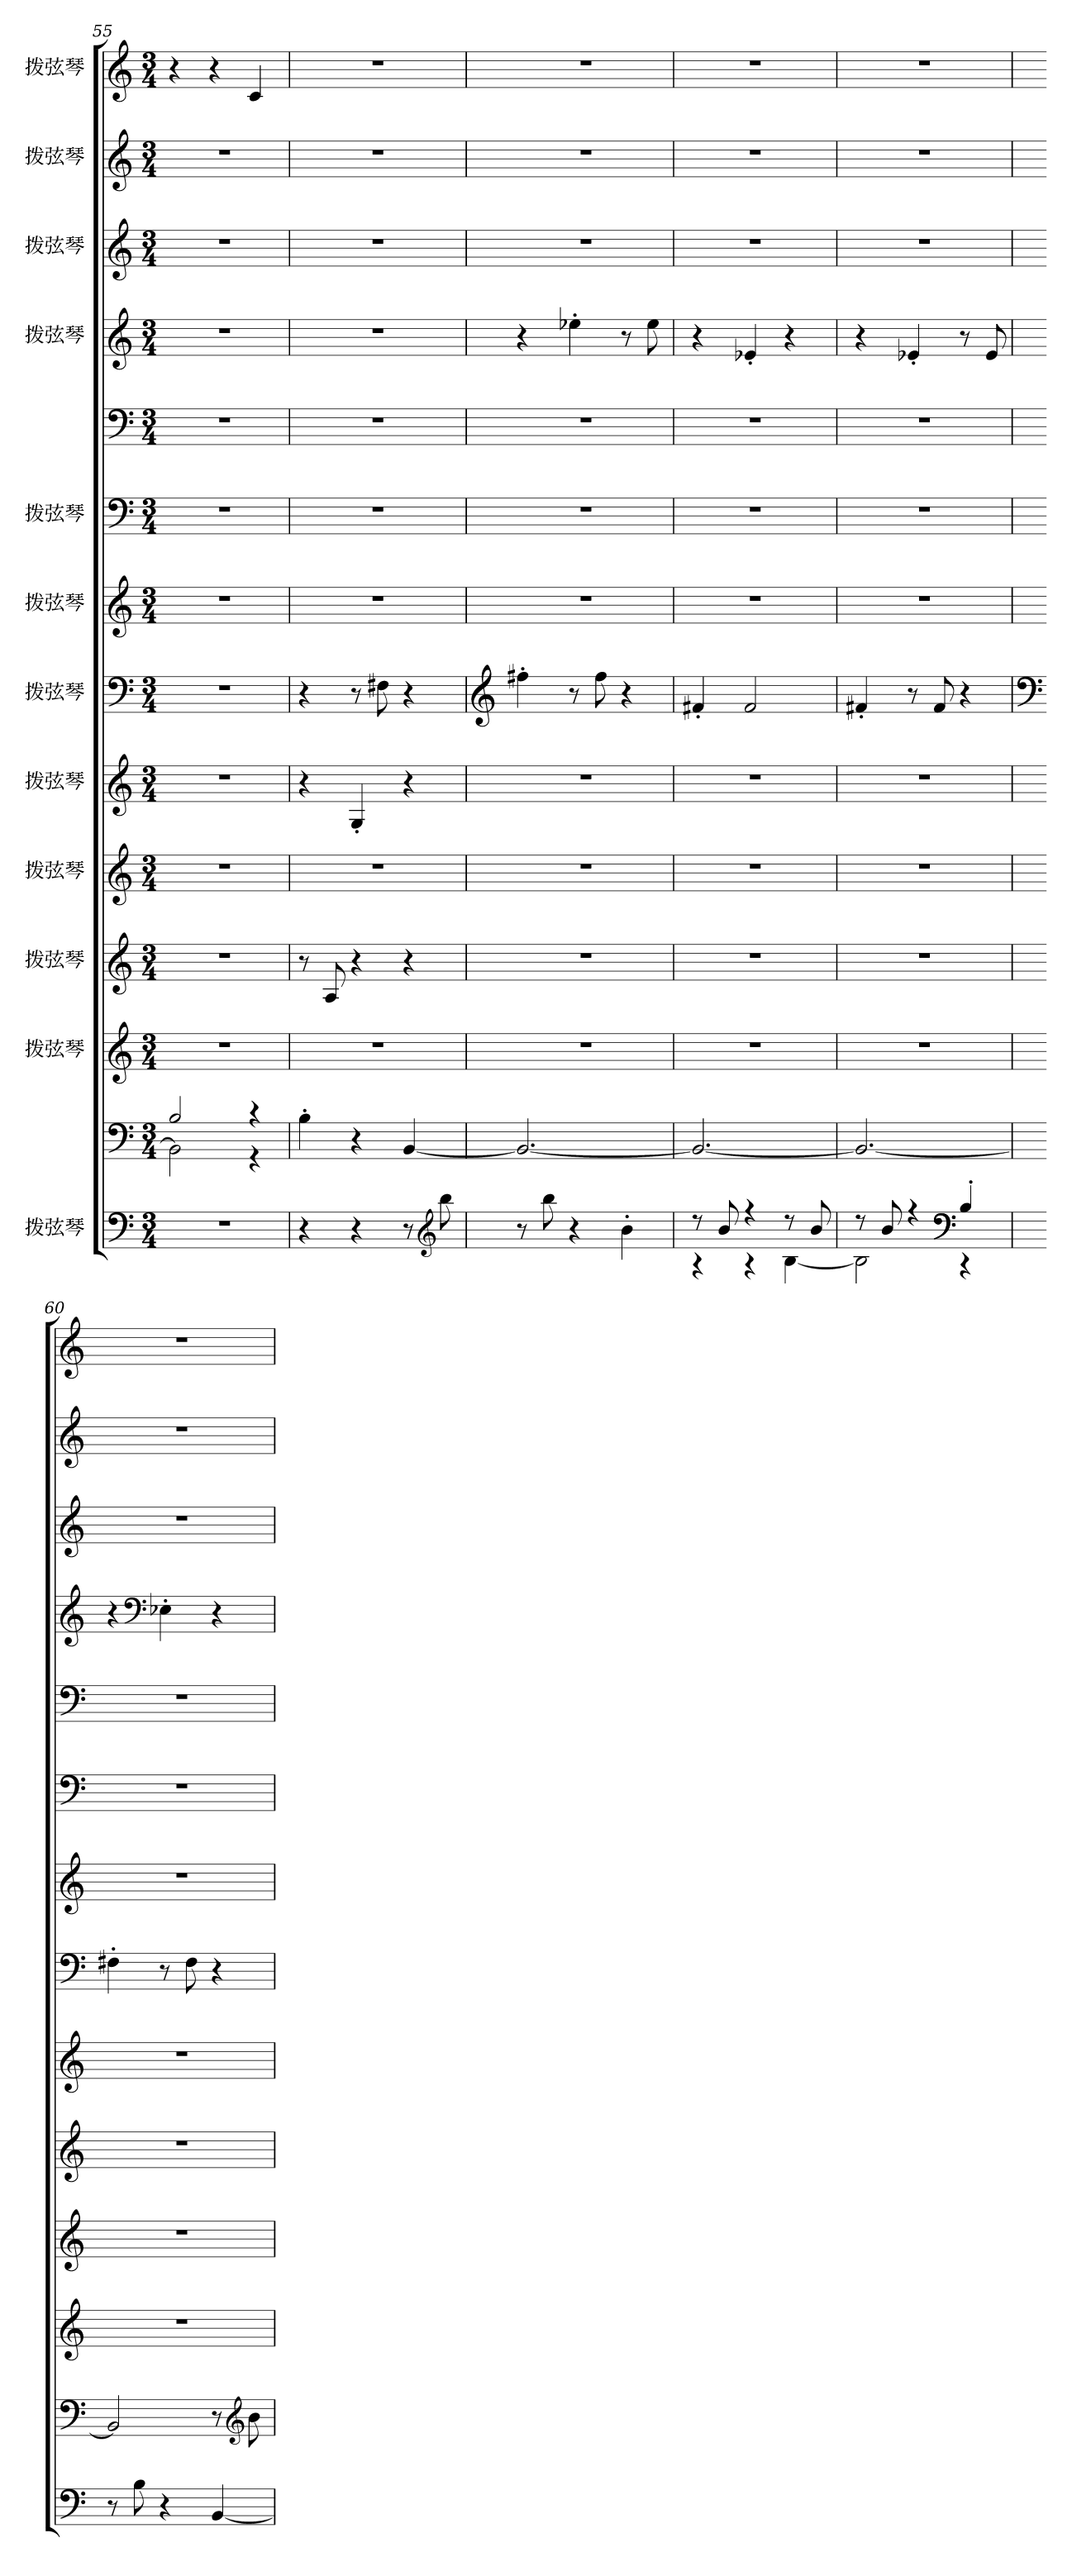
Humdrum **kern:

**kern	**kern	**kern	**kern	**kern	**kern	**kern	**kern	**kern	**kern	**kern	**kern	**kern	**kern
*part12	*part12	*part11	*part10	*part9	*part8	*part7	*part6	*part5	*part5	*part4	*part3	*part2	*part1
*staff14	*staff13	*staff12	*staff11	*staff10	*staff9	*staff8	*staff7	*staff6	*staff5	*staff4	*staff3	*staff2	*staff1
*I"拨弦琴	*	*I"拨弦琴	*I"拨弦琴	*I"拨弦琴	*I"拨弦琴	*I"拨弦琴	*I"拨弦琴	*I"拨弦琴	*	*I"拨弦琴	*I"拨弦琴	*I"拨弦琴	*I"拨弦琴
*clefF4	*clefF4	*clefG2	*clefG2	*clefG2	*clefG2	*clefF4	*clefG2	*clefF4	*clefF4	*clefG2	*clefG2	*clefG2	*clefG2
*k[]	*k[]	*k[]	*k[]	*k[]	*k[]	*k[]	*k[]	*k[]	*k[]	*k[]	*k[]	*k[]	*k[]
*M3/4	*M3/4	*M3/4	*M3/4	*M3/4	*M3/4	*M3/4	*M3/4	*M3/4	*M3/4	*M3/4	*M3/4	*M3/4	*M3/4
=55	=55	=55	=55	=55	=55	=55	=55	=55	=55	=55	=55	=55	=55
*	*^	*	*	*	*	*	*	*	*	*	*	*	*
2.r	2B/	2BB\]	2.r	2.r	2.r	2.r	2.r	2.r	2.r	2.r	2.r	2.r	2.r	4r
.	.	.	.	.	.	.	.	.	.	.	.	.	.	4r
.	4r	4r	.	.	.	.	.	.	.	.	.	.	.	4c/
*	*v	*v	*	*	*	*	*	*	*	*	*	*	*	*
=56	=56	=56	=56	=56	=56	=56	=56	=56	=56	=56	=56	=56	=56
4r	4B'\	2.r	8r	2.r	4r	4r	2.r	2.r	2.r	2.r	2.r	2.r	2.r
.	.	.	8A/	.	.	.	.	.	.	.	.	.	.
4r	4r	.	4r	.	4G'/	8r	.	.	.	.	.	.	.
.	.	.	.	.	.	8F#X\	.	.	.	.	.	.	.
8r	[4BB/	.	4r	.	4r	4r	.	.	.	.	.	.	.
*clefG2	*	*	*	*	*	*	*	*	*	*	*	*	*
8bb\	.	.	.	.	.	.	.	.	.	.	.	.	.
=57	=57	=57	=57	=57	=57	=57	=57	=57	=57	=57	=57	=57	=57
*	*	*	*	*	*	*clefG2	*	*	*	*	*	*	*
8r	2.BB/_	2.r	2.r	2.r	2.r	4ff#X'\	2.r	2.r	2.r	4r	2.r	2.r	2.r
8bb\	.	.	.	.	.	.	.	.	.	.	.	.	.
4r	.	.	.	.	.	8r	.	.	.	4ee-X'\	.	.	.
.	.	.	.	.	.	8ff#\	.	.	.	.	.	.	.
4b'\	.	.	.	.	.	4r	.	.	.	8r	.	.	.
.	.	.	.	.	.	.	.	.	.	8ee-\	.	.	.
!!LO:PB:g=z
=58	=58	=58	=58	=58	=58	=58	=58	=58	=58	=58	=58	=58	=58
*^	*	*	*	*	*	*	*	*	*	*	*	*	*
8r	4r	2.BB/_	2.r	2.r	2.r	2.r	4f#X'/	2.r	2.r	2.r	4r	2.r	2.r	2.r
8b/	.	.	.	.	.	.	.	.	.	.	.	.	.	.
4r	4r	.	.	.	.	.	2f#/	.	.	.	4e-X'/	.	.	.
8r	[4B\	.	.	.	.	.	.	.	.	.	4r	.	.	.
8b/	.	.	.	.	.	.	.	.	.	.	.	.	.	.
=59	=59	=59	=59	=59	=59	=59	=59	=59	=59	=59	=59	=59	=59	=59
8r	2B\]	2.BB/_	2.r	2.r	2.r	2.r	4f#X'/	2.r	2.r	2.r	4r	2.r	2.r	2.r
8b/	.	.	.	.	.	.	.	.	.	.	.	.	.	.
4r	.	.	.	.	.	.	8r	.	.	.	4e-X'/	.	.	.
.	.	.	.	.	.	.	8f#/	.	.	.	.	.	.	.
*clefF4	*	*	*	*	*	*	*	*	*	*	*	*	*	*
4B'/	4r	.	.	.	.	.	4r	.	.	.	8r	.	.	.
.	.	.	.	.	.	.	.	.	.	.	8e-/	.	.	.
*v	*v	*	*	*	*	*	*	*	*	*	*	*	*	*
=60	=60	=60	=60	=60	=60	=60	=60	=60	=60	=60	=60	=60	=60
*	*	*	*	*	*	*clefF4	*	*	*	*	*	*	*
8r	2BB/]	2.r	2.r	2.r	2.r	4F#X'\	2.r	2.r	2.r	4r	2.r	2.r	2.r
8B\	.	.	.	.	.	.	.	.	.	.	.	.	.
*	*	*	*	*	*	*	*	*	*	*clefF4	*	*	*
4r	.	.	.	.	.	8r	.	.	.	4E-X'\	.	.	.
.	.	.	.	.	.	8F#\	.	.	.	.	.	.	.
[4BB/	8r	.	.	.	.	4r	.	.	.	4r	.	.	.
*	*clefG2	*	*	*	*	*	*	*	*	*	*	*	*
.	8b\	.	.	.	.	.	.	.	.	.	.	.	.
=	=	=	=	=	=	=	=	=	=	=	=	=	=
*-	*-	*-	*-	*-	*-	*-	*-	*-	*-	*-	*-	*-	*-
